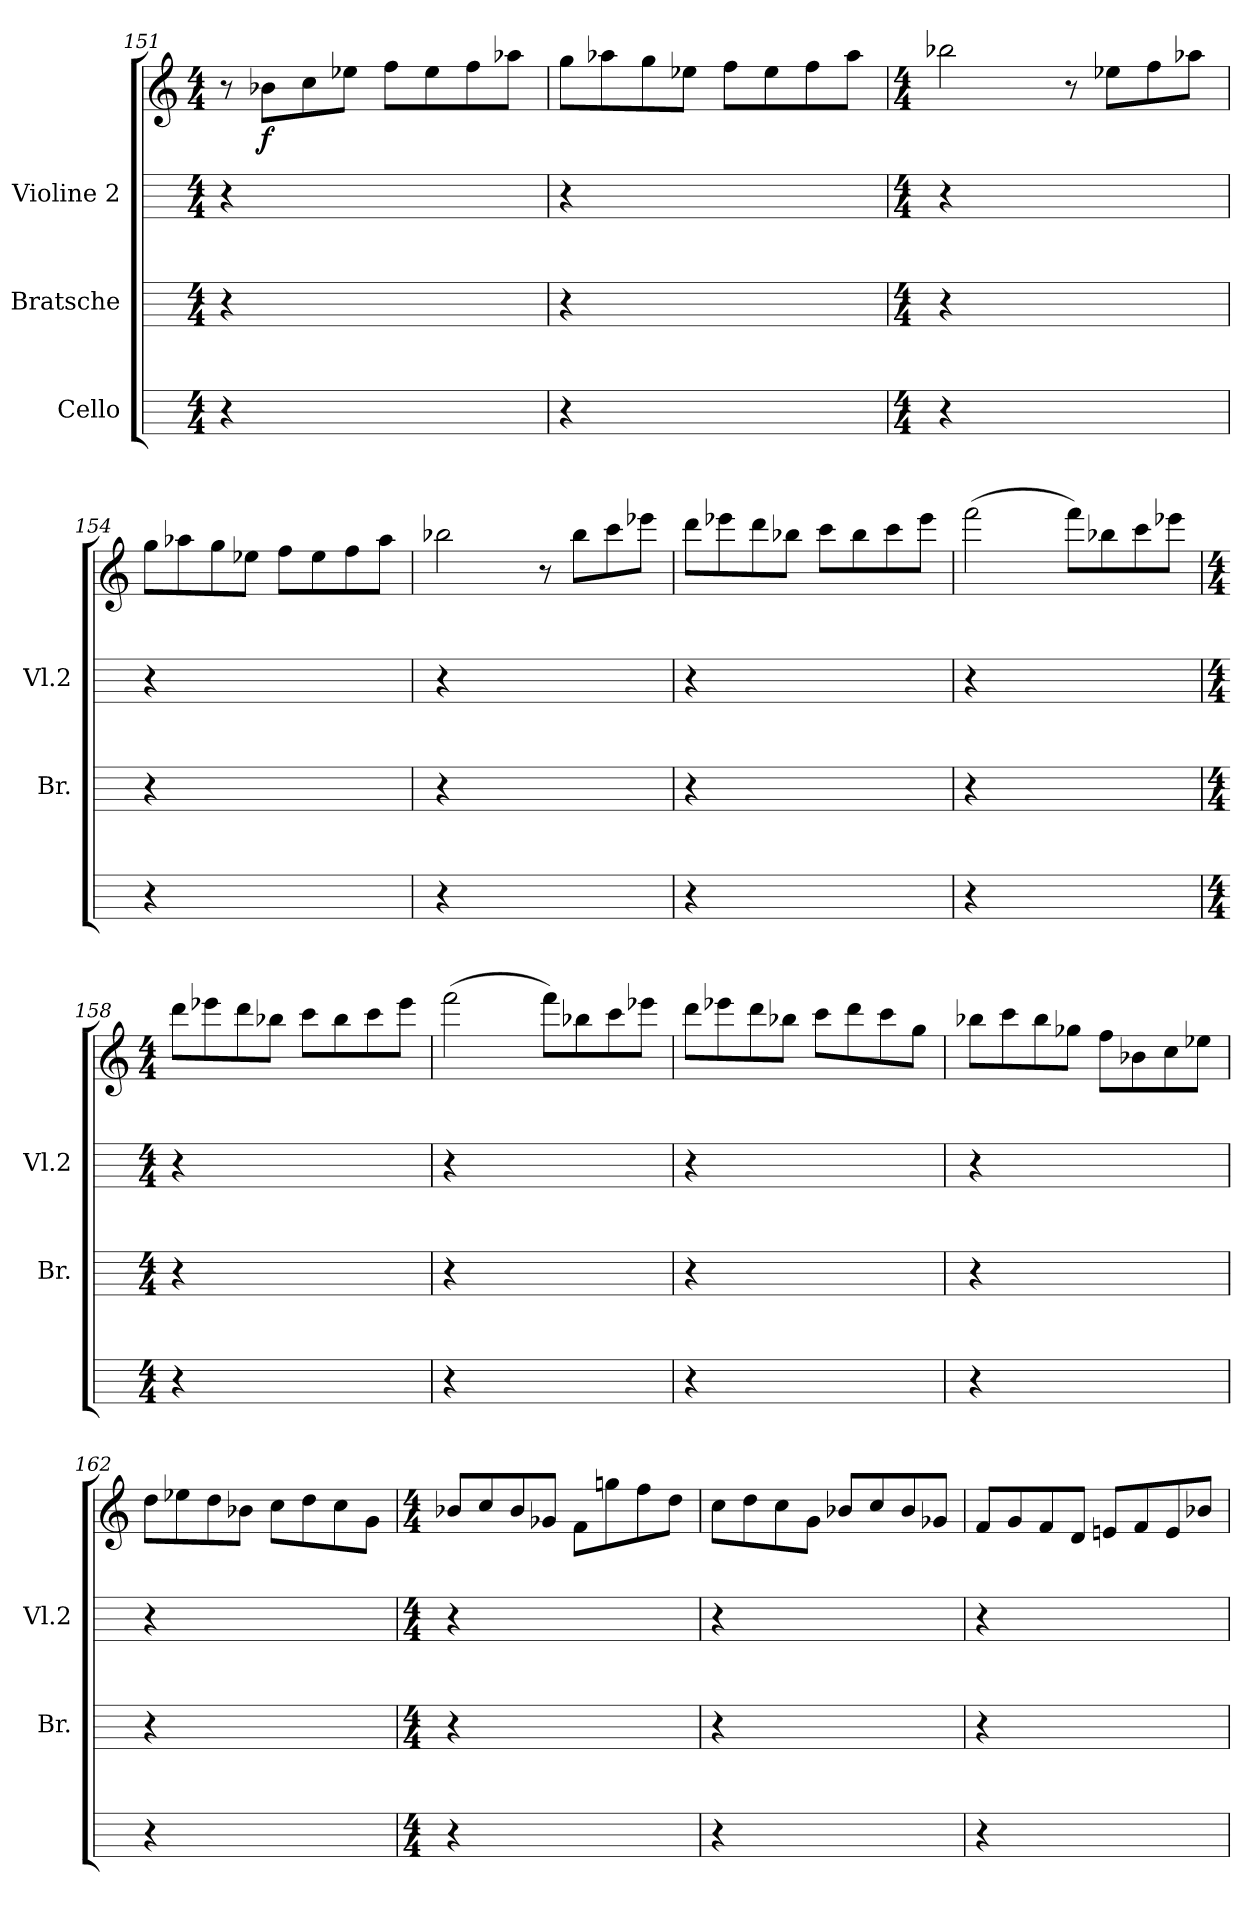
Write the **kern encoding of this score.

**kern	**kern	**kern	**kern	**dynam
*part4	*part3	*part2	*part1	*part1
*staff4	*staff3	*staff2	*staff1	*staff1
*I"Cello	*I"Bratsche	*I"Violine 2	*	*
*	*I'Br.	*I'Vl.2	*	*
*	*	*	*clefG2	*
*M4/4	*M4/4	*M4/4	*M4/4	*
=151	=151	=151	=151	=151
4r	4r	4r	8r	.
!	!	!	!	!LO:DY:b
.	.	.	8b-L	f
2.ryy	2.ryy	2.ryy	8cc	.
.	.	.	8ee-J	.
.	.	.	8ffL	.
.	.	.	8ee-	.
.	.	.	8ff	.
.	.	.	8aa-J	.
=152	=152	=152	=152	=152
4r	4r	4r	8ggL	.
.	.	.	8aa-	.
2.ryy	2.ryy	2.ryy	8gg	.
.	.	.	8ee-J	.
.	.	.	8ffL	.
.	.	.	8ee-	.
.	.	.	8ff	.
.	.	.	8aa-J	.
=153	=153	=153	=153	=153
*M4/4	*M4/4	*M4/4	*M4/4	*
4r	4r	4r	2bb-	.
2.ryy	2.ryy	2.ryy	.	.
.	.	.	8r	.
.	.	.	8ee-L	.
.	.	.	8ff	.
.	.	.	8aa-J	.
=154	=154	=154	=154	=154
4r	4r	4r	8ggL	.
.	.	.	8aa-	.
2.ryy	2.ryy	2.ryy	8gg	.
.	.	.	8ee-J	.
.	.	.	8ffL	.
.	.	.	8ee-	.
.	.	.	8ff	.
.	.	.	8aa-J	.
=155	=155	=155	=155	=155
4r	4r	4r	2bb-	.
2.ryy	2.ryy	2.ryy	.	.
.	.	.	8r	.
.	.	.	8bb-L	.
.	.	.	8ccc	.
.	.	.	8eee-J	.
=156	=156	=156	=156	=156
4r	4r	4r	8dddL	.
.	.	.	8eee-	.
2.ryy	2.ryy	2.ryy	8ddd	.
.	.	.	8bb-J	.
.	.	.	8cccL	.
.	.	.	8bb-	.
.	.	.	8ccc	.
.	.	.	8eee-J	.
=157	=157	=157	=157	=157
4r	4r	4r	(>2fff	.
2.ryy	2.ryy	2.ryy	.	.
.	.	.	8fffL)	.
.	.	.	8bb-	.
.	.	.	8ccc	.
.	.	.	8eee-J	.
=158	=158	=158	=158	=158
*M4/4	*M4/4	*M4/4	*M4/4	*
4r	4r	4r	8dddL	.
.	.	.	8eee-	.
2.ryy	2.ryy	2.ryy	8ddd	.
.	.	.	8bb-J	.
.	.	.	8cccL	.
.	.	.	8bb-	.
.	.	.	8ccc	.
.	.	.	8eee-J	.
=159	=159	=159	=159	=159
4r	4r	4r	(>2fff	.
2.ryy	2.ryy	2.ryy	.	.
.	.	.	8fffL)	.
.	.	.	8bb-	.
.	.	.	8ccc	.
.	.	.	8eee-J	.
=160	=160	=160	=160	=160
4r	4r	4r	8dddL	.
.	.	.	8eee-	.
2.ryy	2.ryy	2.ryy	8ddd	.
.	.	.	8bb-J	.
.	.	.	8cccL	.
.	.	.	8ddd	.
.	.	.	8ccc	.
.	.	.	8ggJ	.
=161	=161	=161	=161	=161
4r	4r	4r	8bb-L	.
.	.	.	8ccc	.
2.ryy	2.ryy	2.ryy	8bb-	.
.	.	.	8gg-J	.
.	.	.	8ffL	.
.	.	.	8b-	.
.	.	.	8cc	.
.	.	.	8ee-J	.
=162	=162	=162	=162	=162
4r	4r	4r	8ddL	.
.	.	.	8ee-	.
2.ryy	2.ryy	2.ryy	8dd	.
.	.	.	8b-J	.
.	.	.	8ccL	.
.	.	.	8dd	.
.	.	.	8cc	.
.	.	.	8gJ	.
=163	=163	=163	=163	=163
*M4/4	*M4/4	*M4/4	*M4/4	*
4r	4r	4r	8b-L	.
.	.	.	8cc	.
2.ryy	2.ryy	2.ryy	8b-	.
.	.	.	8g-J	.
.	.	.	8fL	.
.	.	.	8ggn	.
.	.	.	8ff	.
.	.	.	8ddJ	.
=164	=164	=164	=164	=164
4r	4r	4r	8ccL	.
.	.	.	8dd	.
2.ryy	2.ryy	2.ryy	8cc	.
.	.	.	8gJ	.
.	.	.	8b-L	.
.	.	.	8cc	.
.	.	.	8b-	.
.	.	.	8g-J	.
=165	=165	=165	=165	=165
4r	4r	4r	8fL	.
.	.	.	8g	.
2.ryy	2.ryy	2.ryy	8f	.
.	.	.	8dJ	.
.	.	.	8enL	.
.	.	.	8f	.
.	.	.	8e	.
.	.	.	8b-J	.
=	=	=	=	=
*-	*-	*-	*-	*-
